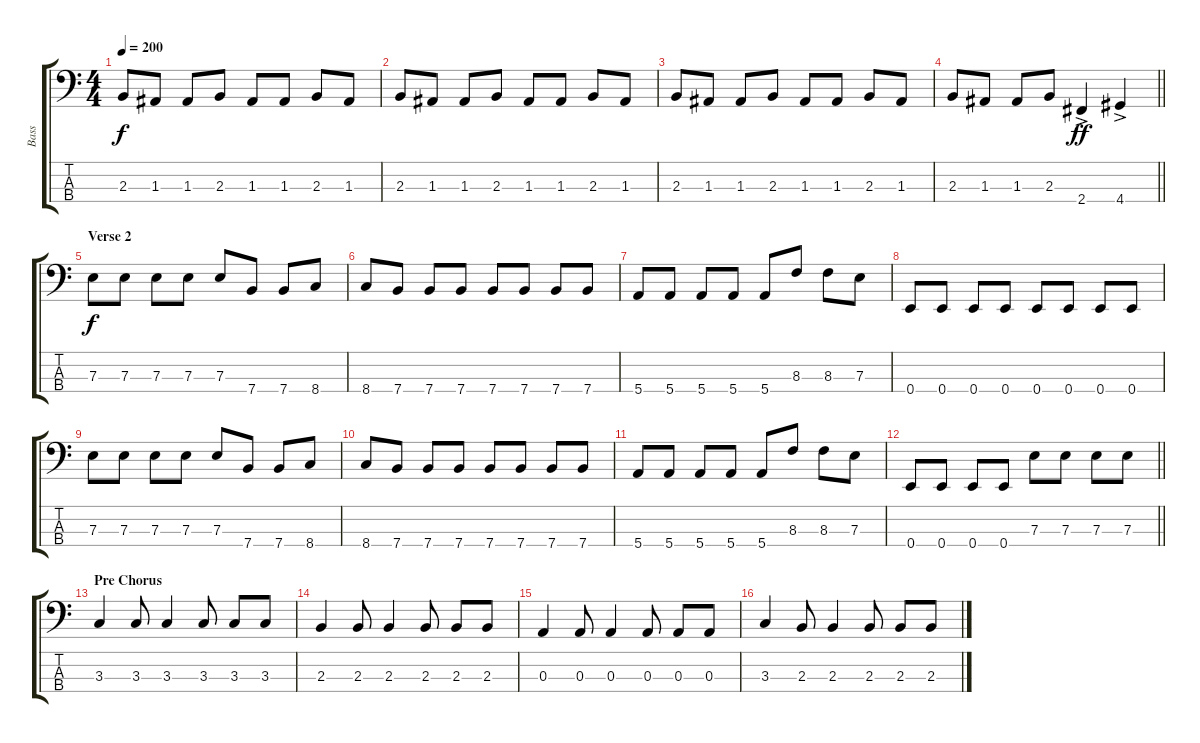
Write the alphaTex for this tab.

\track ("Bass" "Bass") {instrument electricbassfinger}
\staff {score tabs}
\tuning (G2 D2 A1 E1) {hide}
\ts (4 4)
\tempo 200
\clef f4
\ks c
2.3.8{dy f} 1.3.8 1.3.8 2.3.8 1.3.8 1.3.8 2.3.8 1.3.8 |
2.3.8 1.3.8 1.3.8 2.3.8 1.3.8 1.3.8 2.3.8 1.3.8 |
2.3.8 1.3.8 1.3.8 2.3.8 1.3.8 1.3.8 2.3.8 1.3.8 |
\barLineRight lightlight
2.3.8 1.3.8 1.3.8 2.3.8 2.4{ac}.4{dy ff} 4.4{ac}.4 |
\section ("" "Verse 2")
7.3.8{dy f} 7.3.8 7.3.8 7.3.8 7.3.8 7.4.8 7.4.8 8.4.8 |
8.4.8 7.4.8 7.4.8 7.4.8 7.4.8 7.4.8 7.4.8 7.4.8 |
5.4.8 5.4.8 5.4.8 5.4.8 5.4.8 8.3.8 8.3.8 7.3.8 |
0.4.8 0.4.8 0.4.8 0.4.8 0.4.8 0.4.8 0.4.8 0.4.8 |
7.3.8 7.3.8 7.3.8 7.3.8 7.3.8 7.4.8 7.4.8 8.4.8 |
8.4.8 7.4.8 7.4.8 7.4.8 7.4.8 7.4.8 7.4.8 7.4.8 |
5.4.8 5.4.8 5.4.8 5.4.8 5.4.8 8.3.8 8.3.8 7.3.8 |
\barLineRight lightlight
0.4.8 0.4.8 0.4.8 0.4.8 7.3.8 7.3.8 7.3.8 7.3.8 |
\section ("" "Pre Chorus")
3.3.4 3.3.8 3.3.4 3.3.8 3.3.8 3.3.8 |
2.3.4 2.3.8 2.3.4 2.3.8 2.3.8 2.3.8 |
0.3.4 0.3.8 0.3.4 0.3.8 0.3.8 0.3.8 |
3.3.4 2.3.8 2.3.4 2.3.8 2.3.8 2.3.8
